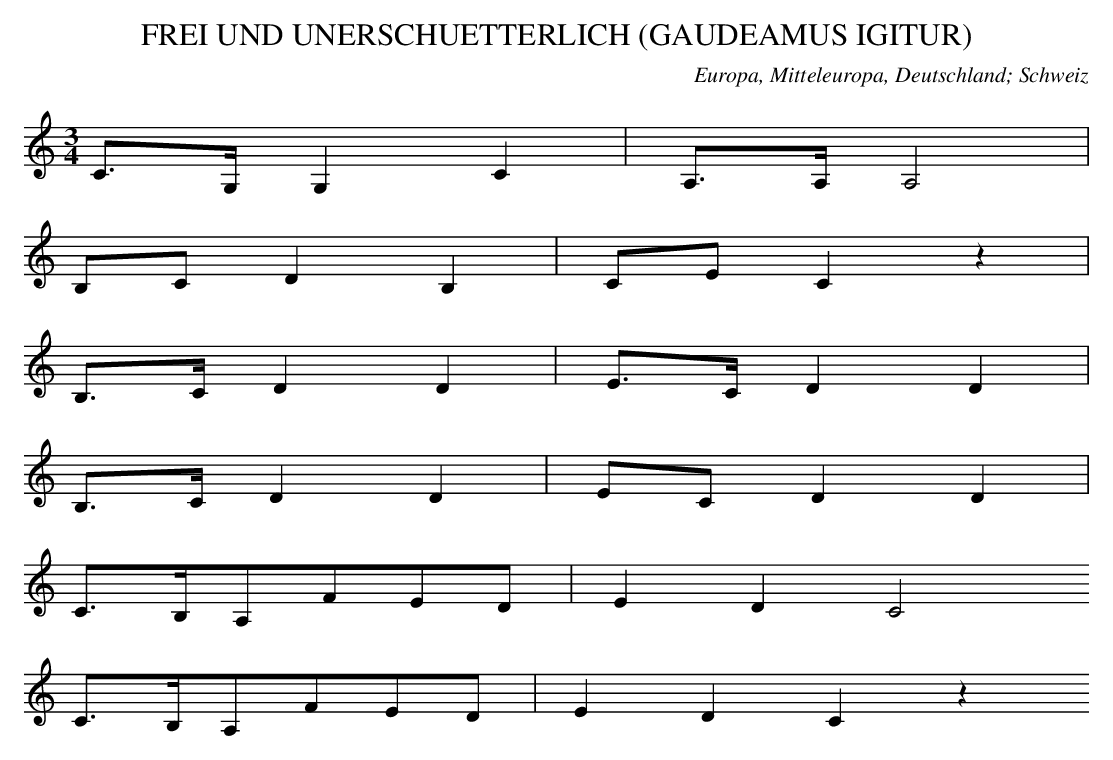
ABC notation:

X:1
T: FREI UND UNERSCHUETTERLICH (GAUDEAMUS IGITUR)
O: Europa, Mitteleuropa, Deutschland; Schweiz
M: 3/4
L: 1/16
K: C
C3G,G,4C4 | A,3A,A,8 |
B,2C2D4B,4 | C2E2C4z4 |
B,3CD4D4 | E3CD4D4 |
B,3CD4D4 | E2C2D4D4 |
C3B,A,2F2E2D2 | E4D4C8
C3B,A,2F2E2D2 | E4D4C4z4
